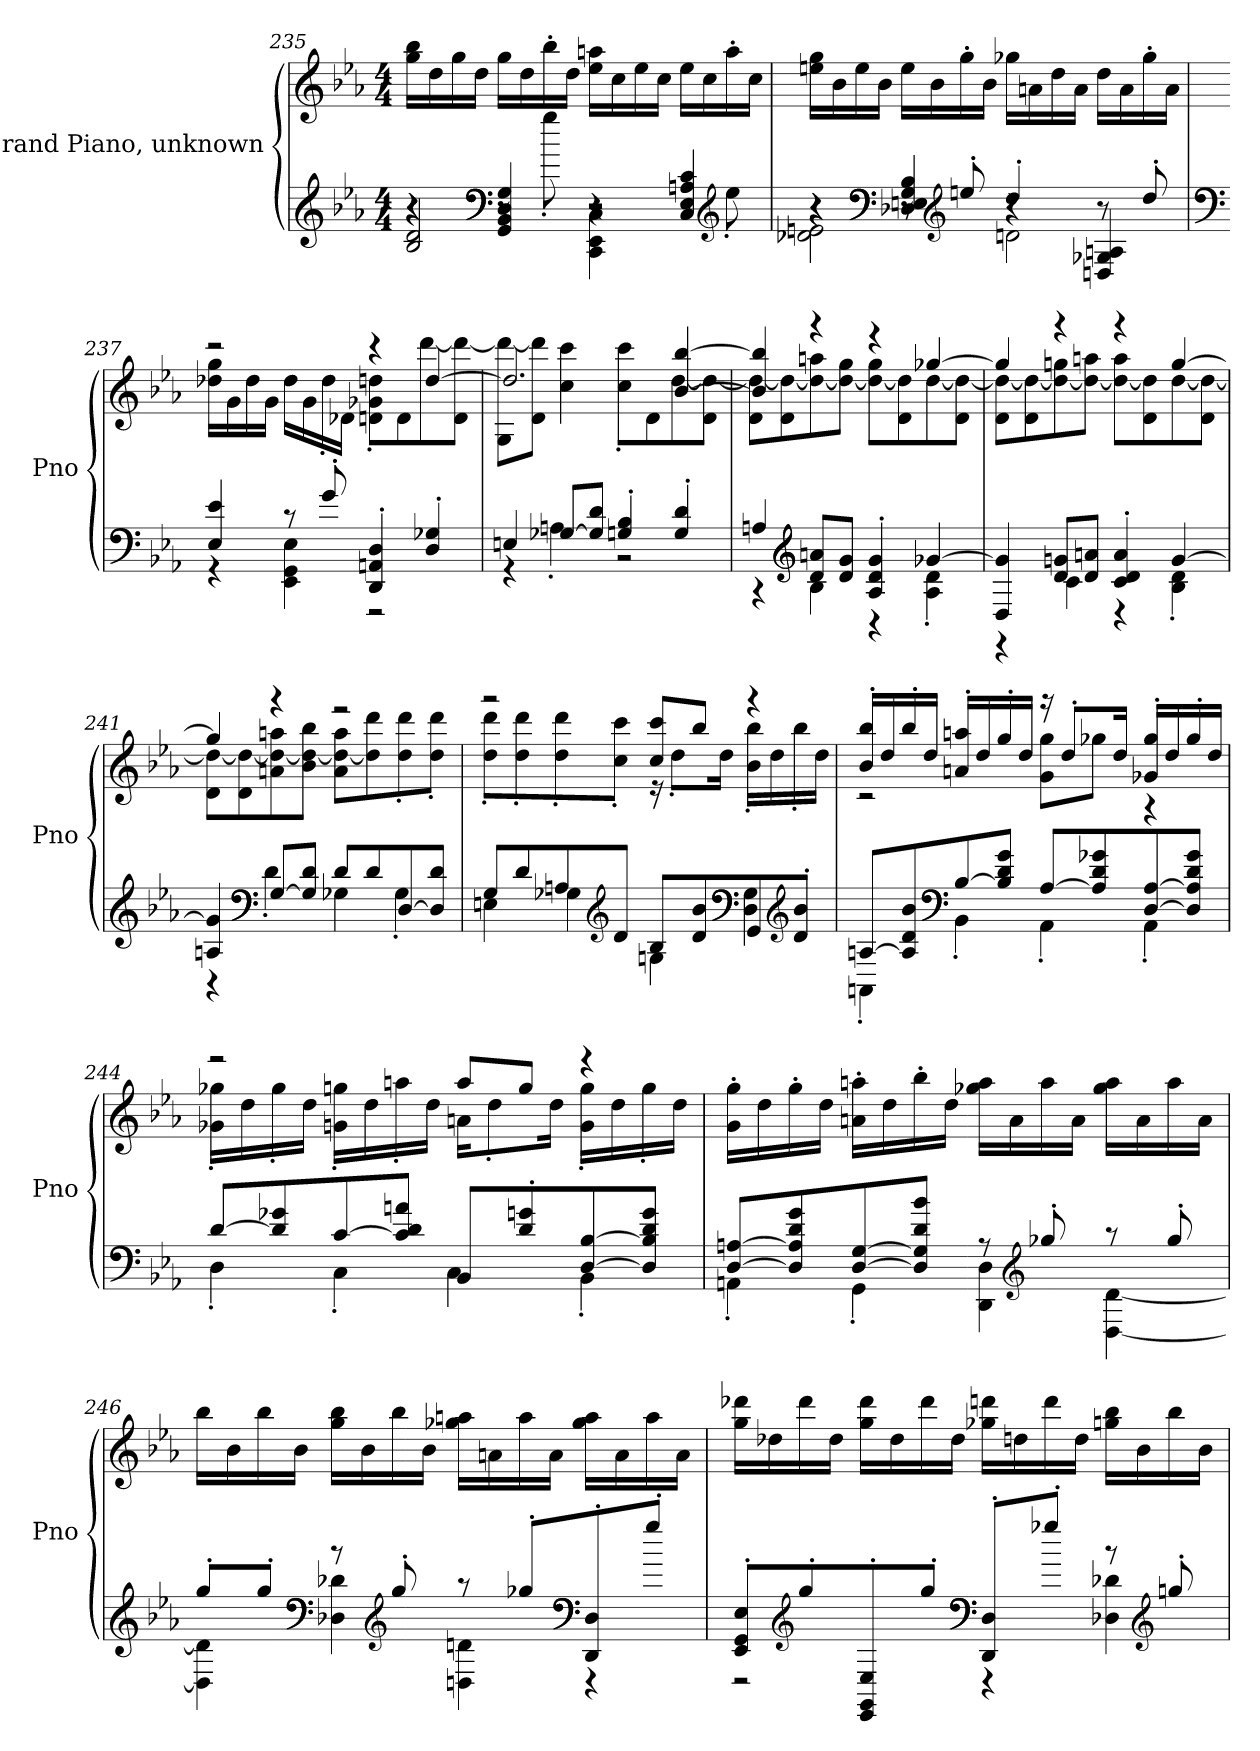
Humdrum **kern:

**kern	**kern
*part1	*part1
*staff2	*staff1
*I"Grand Piano, unknown	*
*I'Pno	*
*clefG2	*clefG2
*k[b-e-a-]	*k[b-e-a-]
*M4/4	*M4/4
=235	=235
*^	*
*	*^	*
2B-/ 2d/	4r	4r	16gg\ 16bb-\LL
.	.	.	16dd\
.	.	.	16gg\
.	.	.	16dd\JJ
*clefF4	*	*	*
.	8r	4GG/ 4BB-/ 4D/ 4G/	16gg\LL
.	.	.	16dd\
.	8gg'\	.	16bb-'\
.	.	.	16dd\JJ
2r	4CC\ 4EE-\ 4C\	4r	16ee-\ 16aan\LL
.	.	.	16cc\
.	.	.	16ee-\
.	.	.	16cc\JJ
.	8r	4C/ 4E-/ 4An/ 4c/	16ee-\LL
.	.	.	16cc\
*clefG2	*	*	*
.	8ee-'\	.	16aa'\
.	.	.	16cc\JJ
!!LO:LB:g=z
=236	=236	=236	=236
4r	2d-X\ 2en\	4r	16een\ 16gg\LL
.	.	.	16b-\
.	.	.	16ee\
.	.	.	16b-\JJ
*clefF4	*	*	*
8r	.	4D-X/ 4En/ 4G/ 4B-/	16ee\LL
.	.	.	16b-\
*clefG2	*	*	*
8een'/	.	.	16gg'\
.	.	.	16b-\JJ
4dd'/	2dn\	4r	16gg-X\LL
.	.	.	16an\
.	.	.	16dd\
.	.	.	16a\JJ
8r	.	4Dn/ 4G-X/ 4An/	16dd\LL
.	.	.	16a\
8dd'/	.	.	16gg-'\
.	.	.	16a\JJ
*v	*v	*v	*
=237	=237
*clefF4	*
*^	*^
4E-/ 4e-/	4r	2r	16dd-X\ 16gg\LL
.	.	.	16g\
.	.	.	16dd-\
.	.	.	16g\JJ
8r	4EE-\ 4GG\ 4E-\	.	16dd-\LL
.	.	.	16g\
8g'/	.	.	16dd-'\
.	.	.	16d-X\JJ
4DD/' 4AAn/' 4D/'	2r	4r	8dn\' 8g-X\' 8ddn\'L
.	.	.	8d\
4D/' 4G-X/'	.	[4dd/	[8ddd\
.	.	.	8d\ 8ddd\_J
!!LO:PB:g=z	!!
=238	=238	=238	=238
4En/	4r	2.dd/]	8G\ 8ddd\_L
.	.	.	8d\ 8ddd\]J
[8G-X/L	4An'\	.	4cc\ 4ccc\
8G-/] 8d/J	.	.	.
4Gn/' 4B-/'	2r	.	8cc\' 8ccc\'L
.	.	.	8d\
4G/' 4d/'	.	[4b-/ [4bb-/	[8dd\
.	.	.	8d\ 8dd\_J
=239	=239	=239	=239
4An/	4r	4b-/] 4bb-/]	8d\ 8dd\_L
.	.	.	8d\ 8dd\_
*clefG2	*	*	*
8d/ 8an/L	4B-\	4r	8dd\_ 8aan\
8d/ 8g/J	.	.	8dd\_ 8gg\J
4A/' 4d/' 4g/'	4r	4r	8dd\_ 8gg\L
.	.	.	8d\ 8dd\]
[4g-X/	4A\' 4d\'	[4gg-X/	[8dd\
.	.	.	8d\ 8dd\_J
=240	=240	=240	=240
4D/ 4g-/]	4r	4gg-/]	8d\ 8dd\_L
.	.	.	8d\ 8dd\_
8d/ 8gn/L	4c\	4r	8dd\_ 8ggn\
8d/ 8an/J	.	.	8dd\_ 8aan\J
4c/' 4d/' 4a/'	4r	4r	8dd\_ 8aa\L
.	.	.	8d\ 8dd\]
[4g/	4B-\' 4d\'	[4gg/	[8dd\
.	.	.	8d\ 8dd\_J
!!LO:LB:g=z	!!
=241	=241	=241	=241
4An/ 4g/]	4r	4gg/]	8d\ 8dd\_L
.	.	.	8d\ 8dd\_
*clefF4	*	*	*
[8G/L	4d'\	4r	8an\ 8dd\_ 8aan\
8G/] 8d/J	.	.	8b-\ 8dd\_ 8bb-\J
8d/L	4G-X\	2r	8a\ 8dd\_ 8aa\L
8d/	.	.	8dd\] 8ddd\
[8D/	4G-'\	.	8dd\' 8ddd\'
8D/] 8d/J	.	.	8dd\' 8ddd\'J
=242	=242	=242	=242
8G/L	4En\	2r	8dd\' 8ddd\'L
8d/	.	.	8dd\' 8ddd\'
8An/	4G-X\	.	8dd\' 8ddd\'
*clefG2	*	*	*
8d/J	.	.	8cc\' 8ccc\'J
8B-/L	4Gn\	8cc/ 8ccc/L	16r
.	.	.	8dd'\L
8d/ 8b-/	.	8bb-/J	.
.	.	.	16dd\Jk
*clefF4	*	*	*
8GG/	4D\ 4G\	4r	16b-\' 16bb-\'LL
.	.	.	16dd\
*clefG2	*	*	*
8d/' 8b-/'J	.	.	16bb-'\
.	.	.	16dd\JJ
!!LO:LB:g=z	!!
=243	=243	=243	=243
[8An/L	4AAn'\	16b-/' 16bb-/'LL	2r
.	.	16dd/	.
8A/] 8d/ 8b-/	.	16bb-'/	.
.	.	16dd/JJ	.
*clefF4	*	*	*
[8B-/	4BB-'\	16an/' 16aan/'LL	.
.	.	16dd/	.
8B-/] 8d/ 8g/J	.	16gg'/	.
.	.	16dd/JJ	.
[8A/L	4AA'\	16r	8g\ 8gg\L
.	.	8dd'/L	.
8A/] 8d/ 8g-X/	.	.	8gg-X\J
.	.	16dd/Jk	.
[8D/ [8A/	4AA'\	16g-X/' 16gg-/'LL	4r
.	.	16dd/	.
8D/] 8A/] 8d/ 8g-/J	.	16gg-'/	.
.	.	16dd/JJ	.
=244	=244	=244	=244
[8d/L	4D'\	2r	16g-X\' 16gg-X\'LL
.	.	.	16dd\
8d/] 8g-X/	.	.	16gg-'\
.	.	.	16dd\JJ
[8c/	4C'\	.	16gn\' 16ggn\'LL
.	.	.	16dd\
8c/] 8d/ 8an/J	.	.	16aan'\
.	.	.	16dd\JJ
8BB-/L	4C\	8aa/L	16an\KL
.	.	.	8dd'\
8d/' 8gn/'	.	8gg/J	.
.	.	.	16dd\Jk
[8D/ [8B-/	4BB-'\	4r	16g\' 16gg\'LL
.	.	.	16dd\
8D/] 8B-/] 8d/ 8g/J	.	.	16gg'\
.	.	.	16dd\JJ
*	*	*v	*v
!!LO:LB:g=z
=245	=245	=245
[8D/ [8An/L	4AAn'\	16g\' 16gg\'LL
.	.	16dd\
8D/] 8A/] 8d/ 8g/	.	16gg'\
.	.	16dd\JJ
[8D/ [8G/	4GG'\	16an\' 16aan\'LL
.	.	16dd\
8D/] 8G/] 8d/ 8b-/J	.	16bb-'\
.	.	16dd\JJ
8r	4DD\ 4D\	16gg-X\ 16aa\LL
.	.	16a\
*clefG2	*	*
8gg-X'/	.	16aa\
.	.	16a\JJ
8r	[4D\ [4d\	16gg-\ 16aa\LL
.	.	16a\
8gg-'/	.	16aa\
.	.	16a\JJ
=246	=246	=246
8gg'/L	4D\] 4d\]	16bb-\LL
.	.	16b-\
8gg'/J	.	16bb-\
.	.	16b-\JJ
*clefF4	*	*
8r	4D-X\ 4d-X\	16gg\ 16bb-\LL
.	.	16b-\
*clefG2	*	*
8gg'/	.	16bb-\
.	.	16b-\JJ
8r	4Dn\ 4dn\	16gg-X\ 16aan\LL
.	.	16an\
8gg-X'/L	.	16aa\
.	.	16a\JJ
*clefF4	*	*
8DD/' 8D/'	4r	16gg-\ 16aa\LL
.	.	16a\
8gg-'/J	.	16aa\
.	.	16a\JJ
!!LO:LB:g=z
=247	=247	=247
8EE-/' 8GG/' 8E-/'L	2r	16gg\ 16ddd-X\LL
.	.	16dd-X\
*clefG2	*	*
8gg'/	.	16ddd-\
.	.	16dd-\JJ
8EE-/' 8GG/' 8E-/'	.	16gg\ 16ddd-\LL
.	.	16dd-\
8gg'/J	.	16ddd-\
.	.	16dd-\JJ
*clefF4	*	*
8DD/' 8D/'L	4r	16gg-X\ 16dddn\LL
.	.	16ddn\
8gg-X'/J	.	16ddd\
.	.	16dd\JJ
8r	4D-X\ 4d-X\	16ggn\ 16bb-\LL
.	.	16b-\
*clefG2	*	*
8ggn'/	.	16bb-\
.	.	16b-\JJ
*v	*v	*
=	=
*-	*-
